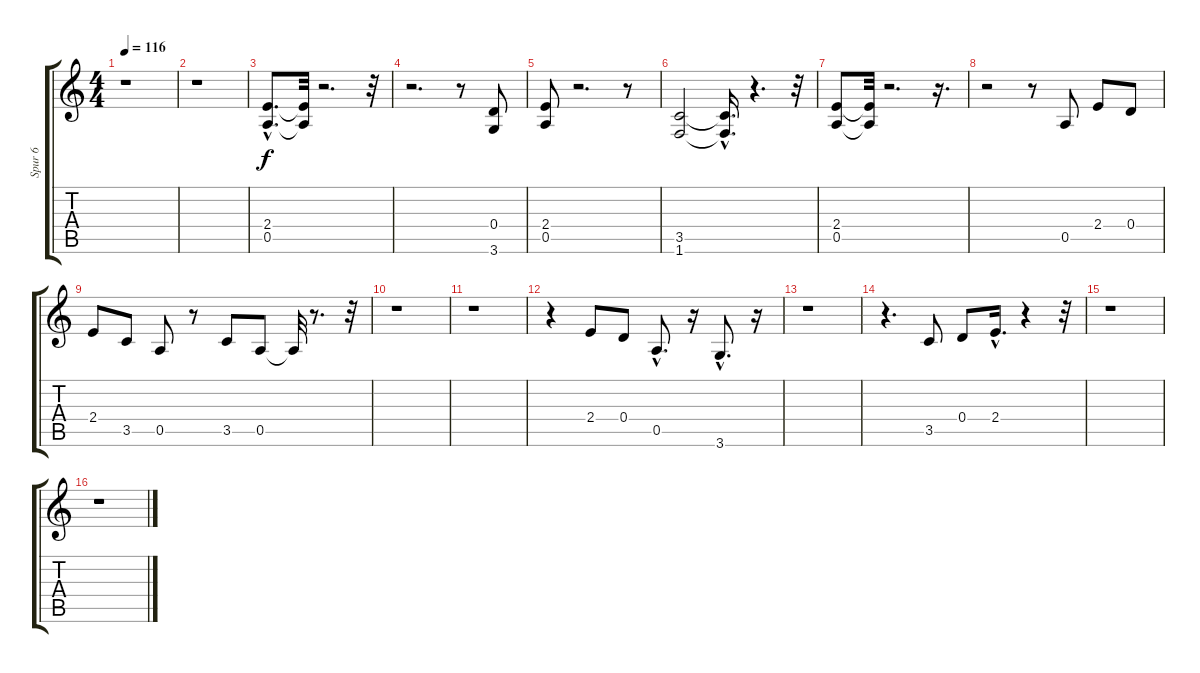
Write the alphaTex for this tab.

\track ("Spur 6" "Spur 6") {instrument overdrivenguitar}
\staff {score tabs}
\tuning (E4 B3 G3 D3 A2 E2) {hide}
\ts (4 4)
\tempo 116
\clef g2
\ks c
r.1{dy f instrument overdrivenguitar} |
r.1 |
(2.4{hac} 0.5{hac}).8{d} (2.4{t} 0.5{t}).32 r.2{d} r.32 |
r.2{d} r.8 (0.4 3.6).8 |
(2.4 0.5).8 r.2{d} r.8 |
(3.5 1.6).2 (3.5{hac t} 1.6{hac t}).16{d} r.4{d} r.32 |
(2.4 0.5).8 (2.4{t} 0.5{t}).32 r.2{d} r.16{d} |
r.2 r.8 0.5.8 2.4.8 0.4.8 |
2.4.8 3.5.8 0.5.8 r.8 3.5.8 0.5.8 0.5{t}.32 r.8{d} r.32 |
r.1 |
r.1 |
r.4 2.4.8 0.4.8 0.5{hac}.8{d} r.16 3.6{hac}.8{d} r.16 |
r.1 |
r.4{d} 3.5.8 0.4.8 2.4{hac}.16{d} r.4 r.32 |
r.1 |
r.1
